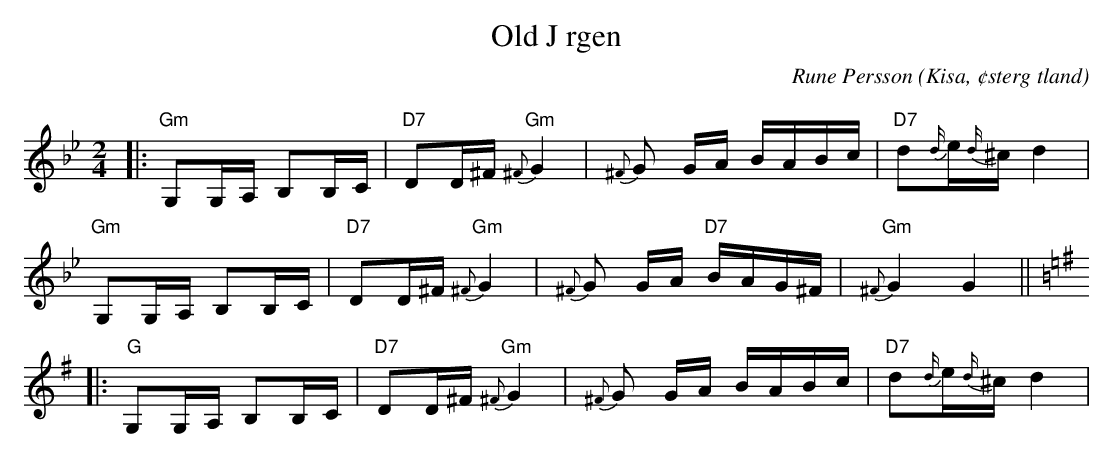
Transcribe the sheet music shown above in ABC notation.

X:1
T:Old J rgen
C:Rune Persson
O:Kisa, ¢sterg tland
Q:60
M:2/4
L:1/8
K:Gm
|:"Gm"G,G,/A,/ B,B,/C/|"D7"DD/^F/ "Gm"{^F}G2|{^F}G G/A/ B/A/B/c/|"D7"d{d/}e/{d/}^c/ d2|
"Gm"G,G,/A,/ B,B,/C/|"D7"DD/^F/ "Gm"{^F}G2|{^F}G G/A/"D7" B/A/G/^F/|"Gm"{^F}G2 G2||
[K:G]|:"G"G,G,/A,/ B,B,/C/|"D7"DD/^F/ "Gm"{^F}G2|{^F}G G/A/ B/A/B/c/|"D7"d{d/}e/{d/}^c/ d2|
